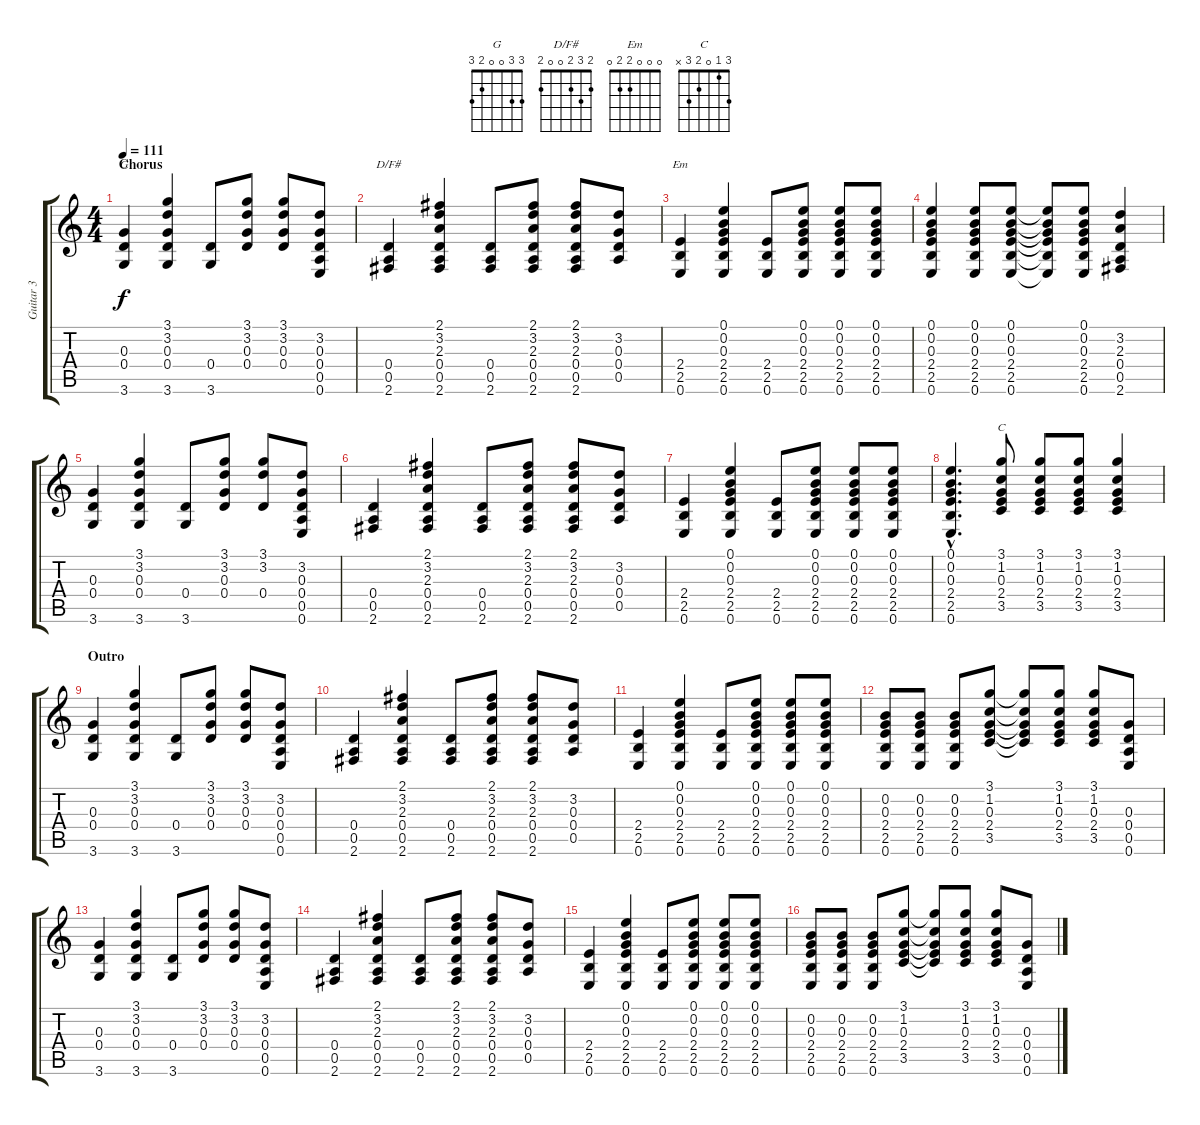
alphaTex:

\track ("Guitar 3" "Guitar 3") {instrument electricguitarclean}
\staff {score tabs}
\tuning (E4 B3 G3 D3 A2 E2) {hide}
\chord ("G" 3 3 0 0 2 3)
\chord ("D/F#" 2 3 2 0 0 2)
\chord ("Em" 0 0 0 2 2 0)
\chord ("C" 3 1 0 2 3 x)
\ts (4 4)
\section ("" "Chorus")
\tempo 111
\clef g2
\ks c
(0.3 0.4 3.6).4{ch "G" dy f} (3.1 3.2 0.3 0.4 3.6).4 (0.4 3.6).8 (3.1 3.2 0.3 0.4).8 (3.1 3.2 0.3 0.4).8 (3.2 0.3 0.4 0.5 0.6).8 |
(0.4 0.5 2.6).4{ch "D/F#"} (2.1 3.2 2.3 0.4 0.5 2.6).4 (0.4 0.5 2.6).8 (2.1 3.2 2.3 0.4 0.5 2.6).8 (2.1 3.2 2.3 0.4 0.5 2.6).8 (3.2 0.3 0.4 0.5).8 |
(2.4 2.5 0.6).4{ch "Em"} (0.1 0.2 0.3 2.4 2.5 0.6).4 (2.4 2.5 0.6).8 (0.1 0.2 0.3 2.4 2.5 0.6).8 (0.1 0.2 0.3 2.4 2.5 0.6).8 (0.1 0.2 0.3 2.4 2.5 0.6).8 |
(0.1 0.2 0.3 2.4 2.5 0.6).4 (0.1 0.2 0.3 2.4 2.5 0.6).8 (0.1 0.2 0.3 2.4 2.5 0.6).8 (0.1{t} 0.2{t} 0.3{t} 2.4{t} 2.5{t} 0.6{t}).8 (0.1 0.2 0.3 2.4 2.5 0.6).8 (3.2 2.3 0.4 0.5 2.6).4 |
(0.3 0.4 3.6).4 (3.1 3.2 0.3 0.4 3.6).4 (0.4 3.6).8 (3.1 3.2 0.3 0.4).8 (3.1 3.2 0.4).8 (3.2 0.3 0.4 0.5 0.6).8 |
(0.4 0.5 2.6).4 (2.1 3.2 2.3 0.4 0.5 2.6).4 (0.4 0.5 2.6).8 (2.1 3.2 2.3 0.4 0.5 2.6).8 (2.1 3.2 2.3 0.4 0.5 2.6).8 (3.2 0.3 0.4 0.5).8 |
(2.4 2.5 0.6).4 (0.1 0.2 0.3 2.4 2.5 0.6).4 (2.4 2.5 0.6).8 (0.1 0.2 0.3 2.4 2.5 0.6).8 (0.1 0.2 0.3 2.4 2.5 0.6).8 (0.1 0.2 0.3 2.4 2.5 0.6).8 |
(0.1{hac} 0.2{hac} 0.3{hac} 2.4{hac} 2.5{hac} 0.6{hac}).4{d} (3.1 1.2 0.3 2.4 3.5).8{ch "C"} (3.1 1.2 0.3 2.4 3.5).8 (3.1 1.2 0.3 2.4 3.5).8 (3.1 1.2 0.3 2.4 3.5).4 |
\section ("" "Outro")
(0.3 0.4 3.6).4 (3.1 3.2 0.3 0.4 3.6).4 (0.4 3.6).8 (3.1 3.2 0.3 0.4).8 (3.1 3.2 0.3 0.4).8 (3.2 0.3 0.4 0.5 0.6).8 |
(0.4 0.5 2.6).4 (2.1 3.2 2.3 0.4 0.5 2.6).4 (0.4 0.5 2.6).8 (2.1 3.2 2.3 0.4 0.5 2.6).8 (2.1 3.2 2.3 0.4 0.5 2.6).8 (3.2 0.3 0.4 0.5).8 |
(2.4 2.5 0.6).4 (0.1 0.2 0.3 2.4 2.5 0.6).4 (2.4 2.5 0.6).8 (0.1 0.2 0.3 2.4 2.5 0.6).8 (0.1 0.2 0.3 2.4 2.5 0.6).8 (0.1 0.2 0.3 2.4 2.5 0.6).8 |
(0.2 0.3 2.4 2.5 0.6).8 (0.2 0.3 2.4 2.5 0.6).8 (0.2 0.3 2.4 2.5 0.6).8 (3.1 1.2 0.3 2.4 3.5).8 (3.1{t} 1.2{t} 0.3{t} 2.4{t} 3.5{t}).8 (3.1 1.2 0.3 2.4 3.5).8 (3.1 1.2 0.3 2.4 3.5).8 (0.3 0.4 0.5 0.6).8 |
(0.3 0.4 3.6).4 (3.1 3.2 0.3 0.4 3.6).4 (0.4 3.6).8 (3.1 3.2 0.3 0.4).8 (3.1 3.2 0.3 0.4).8 (3.2 0.3 0.4 0.5 0.6).8 |
(0.4 0.5 2.6).4 (2.1 3.2 2.3 0.4 0.5 2.6).4 (0.4 0.5 2.6).8 (2.1 3.2 2.3 0.4 0.5 2.6).8 (2.1 3.2 2.3 0.4 0.5 2.6).8 (3.2 0.3 0.4 0.5).8 |
(2.4 2.5 0.6).4 (0.1 0.2 0.3 2.4 2.5 0.6).4 (2.4 2.5 0.6).8 (0.1 0.2 0.3 2.4 2.5 0.6).8 (0.1 0.2 0.3 2.4 2.5 0.6).8 (0.1 0.2 0.3 2.4 2.5 0.6).8 |
(0.2 0.3 2.4 2.5 0.6).8 (0.2 0.3 2.4 2.5 0.6).8 (0.2 0.3 2.4 2.5 0.6).8 (3.1 1.2 0.3 2.4 3.5).8 (3.1{t} 1.2{t} 0.3{t} 2.4{t} 3.5{t}).8 (3.1 1.2 0.3 2.4 3.5).8 (3.1 1.2 0.3 2.4 3.5).8 (0.3 0.4 0.5 0.6).8
